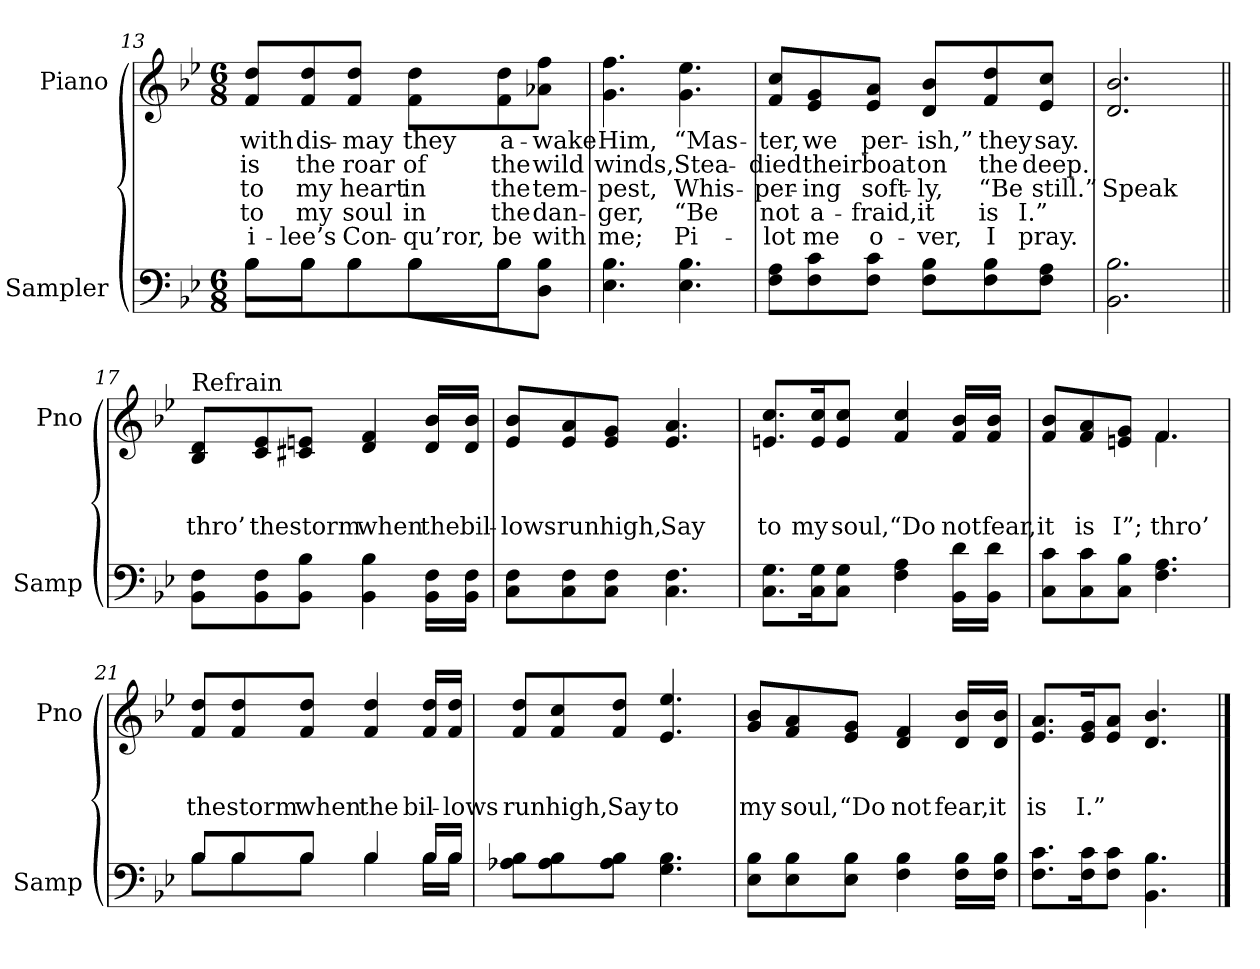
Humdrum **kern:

**kern	**kern	**text	**text	**text	**text	**text
*part2	*part1	*part1	*part1	*part1	*part1	*part1
*staff2	*staff1	*staff1	*staff1	*staff1	*staff1	*staff1
*I"Sampler	*I"Piano	*	*	*	*	*
*I'Samp	*I'Pno	*	*	*	*	*
*clefF4	*clefG2	*	*	*	*	*
*k[b-e-]	*k[b-e-]	*	*	*	*	*
*B-:	*B-:	*	*	*	*	*
*M6/8	*M6/8	*	*	*	*	*
=13	=13	=13	=13	=13	=13	=13
*^	*	*	*	*	*	*
8B-\L	8B-\L	8f/ 8dd/L	with	is	to	to	-i-
8B-\	8B-\J	8f/ 8dd/	dis-	the	my	my	-lee’s
8B-\J	8B-\L	8f/ 8dd/J	-may	roar	heart	soul	Con-
8B-\L	8B-\	8f\ 8dd\L	they	of	in	in	-qu’ror,
8B-\	8B-\J	8f\ 8dd\	a-	the	the	the	be
8D\ 8B-\J	8ryy	8a-X\ 8ff\J	-wake	wild	tem-	dan-	with
*v	*v	*	*	*	*	*	*
=14	=14	=14	=14	=14	=14	=14
4.E- 4.B-	4.g 4.ff	Him,	winds,	-pest,	-ger,	me;
4.E- 4.B-	4.g 4.ee-	“Mas-	Stea-	Whis-	“Be	Pi-
=15	=15	=15	=15	=15	=15	=15
8F\ 8A\L	8f/ 8cc/L	-ter,	-died	-per-	not	-lot
8F\ 8c\	8e-/ 8g/	we	their	-ing	a-	me
8F\ 8c\J	8e-/ 8a/J	per-	boat	soft-	-fraid,	o-
8F\ 8B-\L	8d/ 8b-/L	-ish,”	on	-ly,	it	-ver,
8F\ 8B-\	8f/ 8dd/	they	the	“Be	is	I
8F\ 8A\J	8e-/ 8cc/J	say.	deep.	still.”	I.”	pray.
=16	=16	=16	=16	=16	=16	=16
2.BB- 2.B-	2.d 2.b-	.	.	Speak	.	.
=17||	=17||	=17||	=17||	=17||	=17||	=17||
!	!LO:TX:t=Refrain	!	!	!	!	!
8BB-\ 8F\L	8B-/ 8d/L	.	.	thro’	.	.
8BB-\ 8F\	8c/ 8e-/	.	.	the	.	.
8BB-\ 8B-\J	8c#X/ 8en/J	.	.	storm	.	.
4BB- 4B-	4d 4f	.	.	when	.	.
16BB-\ 16F\LL	16d/ 16b-/LL	.	.	the	.	.
16BB-\ 16F\JJ	16d/ 16b-/JJ	.	.	bil-	.	.
=18	=18	=18	=18	=18	=18	=18
8C\ 8F\L	8e-/ 8b-/L	.	.	-lows	.	.
8C\ 8F\	8e-/ 8a/	.	.	run	.	.
8C\ 8F\J	8e-/ 8g/J	.	.	high,	.	.
4.C 4.F	4.e- 4.a	.	.	Say	.	.
=19	=19	=19	=19	=19	=19	=19
8.C\ 8.G\L	8.en/ 8.cc/L	.	.	to	.	.
16C\ 16G\K	16e/ 16cc/K	.	.	my	.	.
8C\ 8G\J	8e/ 8cc/J	.	.	soul,	.	.
4F 4A	4f 4cc	.	.	“Do	.	.
16BB-\ 16d\LL	16f/ 16b-/LL	.	.	not	.	.
16BB-\ 16d\JJ	16f/ 16b-/JJ	.	.	fear,	.	.
=20	=20	=20	=20	=20	=20	=20
*	*^	*	*	*	*	*
8C\ 8c\L	8f/ 8b-/L	4.ryy	.	.	it	.	.
8C\ 8c\	8f/ 8a/	.	.	.	is	.	.
8C\ 8B-\J	8en/ 8g/J	.	.	.	I”;	.	.
4.F 4.A	4.f/	4.f	.	.	thro’	.	.
*	*v	*v	*	*	*	*	*
=21	=21	=21	=21	=21	=21	=21
*^	*	*	*	*	*	*
8B-/L	8B-\L	8f/ 8dd/L	.	.	the	.	.
8B-/	8B-\	8f/ 8dd/	.	.	storm	.	.
8B-/J	8B-\J	8f/ 8dd/J	.	.	when	.	.
4B-/	4B-	4f 4dd	.	.	the	.	.
16B-/LL	16B-\LL	16f/ 16dd/LL	.	.	bil-	.	.
16B-/JJ	16B-\JJ	16f/ 16dd/JJ	.	.	-lows	.	.
*v	*v	*	*	*	*	*	*
=22	=22	=22	=22	=22	=22	=22
8A-X\ 8B-\L	8f/ 8dd/L	.	.	run	.	.
8A-\ 8B-\	8f/ 8cc/	.	.	high,	.	.
8A-\ 8B-\J	8f/ 8dd/J	.	.	Say	.	.
4.G 4.B-	4.e- 4.ee-	.	.	to	.	.
=23	=23	=23	=23	=23	=23	=23
8E-\ 8B-\L	8g/ 8b-/L	.	.	my	.	.
8E-\ 8B-\	8f/ 8a/	.	.	soul,	.	.
8E-\ 8B-\J	8e-/ 8g/J	.	.	“Do	.	.
4F 4B-	4d 4f	.	.	not	.	.
16F\ 16B-\LL	16d/ 16b-/LL	.	.	fear,	.	.
16F\ 16B-\JJ	16d/ 16b-/JJ	.	.	it	.	.
=24	=24	=24	=24	=24	=24	=24
8.F\ 8.c\L	8.e-/ 8.a/L	.	.	is	.	.
16F\ 16c\K	16e-/ 16g/K	.	.	I.”	.	.
8F\ 8c\J	8e-/ 8a/J	.	.	.	.	.
4.BB- 4.B-	4.d 4.b-	.	.	.	.	.
==	==	==	==	==	==	==
*-	*-	*-	*-	*-	*-	*-
